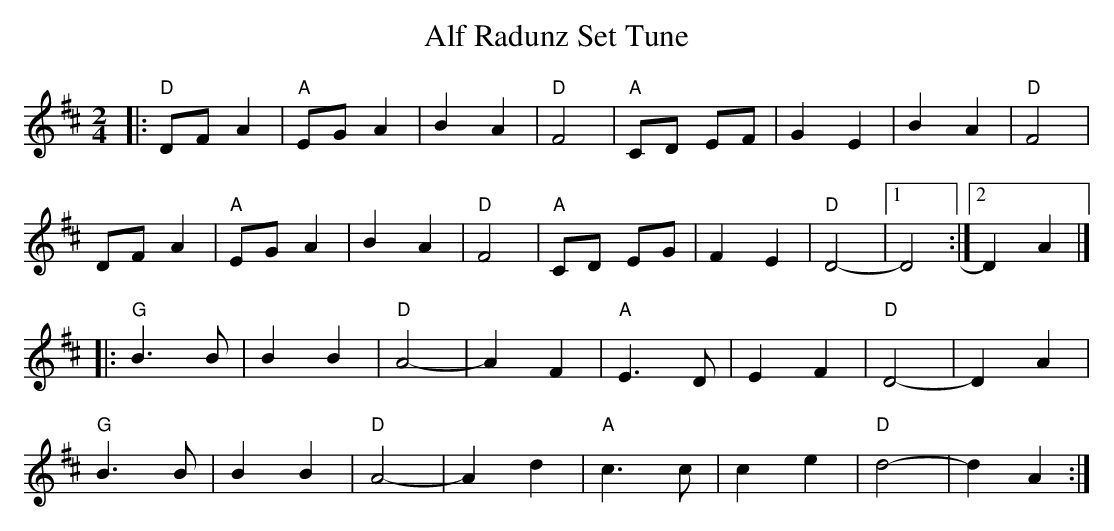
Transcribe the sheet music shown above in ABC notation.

X:1
T:Alf Radunz Set Tune
K:D
L:1/8
M:2/4
|:"D"DFA2 | "A"EGA2 | B2A2 | "D"F4 | "A"CD EF | G2E2 | B2A2 | "D"F4 |
DFA2 | "A"EGA2 | B2A2 | "D"F4 | "A"CD EG | F2E2 | "D"D4 -  |1  D4 :|2 D2A2 |]
|:"G"B3B | B2B2 | "D"A4- | A2F2 | "A"E3D | E2F2 | "D"D4- | D2A2 |
"G"B3B | B2B2 | "D"A4- | A2d2 | "A"c3c | c2 e2| "D"d4- | d2A2 :|
